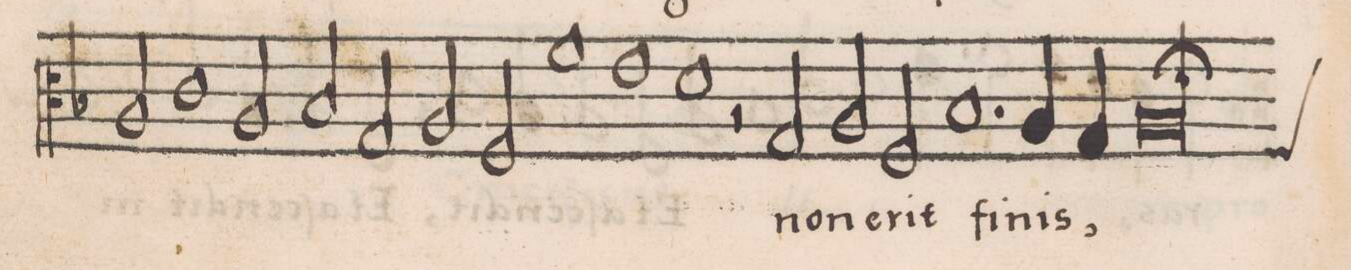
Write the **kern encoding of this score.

**kern	**text
*I"CANTVS	*
*clefC3	*
*k[b-]	*
*M2/1	*
2A/	.
1c\	.
=147-	=147-
2A/	-gni
2B-/	.
2G/	.
=148-	=148-
2A/	non
2F/	e-
1f	-rit
=149-	=149-
1e	fi-
1d	-nis/
=150-	=150-
2r	.
2G/	non
2A/	e-
2F/	-rit
=151-	=151-
1.B-	fi-
4A/	-nis,
4G/	.
=152-	=152-
*custos:F	*
0A;	.
=153||-	=153||-
*-	*-
